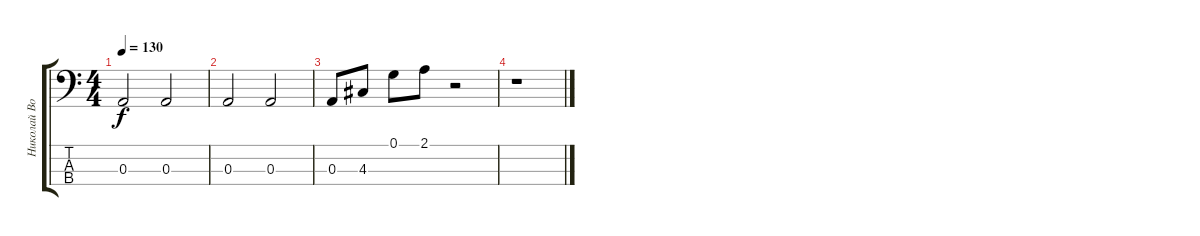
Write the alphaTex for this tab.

\track ("Николай Воронов (бас-гитара)" "Николай Во") {instrument fretlessbass}
\staff {score tabs}
\tuning (G2 D2 A1 E1) {hide}
\ts (4 4)
\tempo 130
\clef f4
\ks c
0.3.2{dy f} 0.3.2 |
0.3.2 0.3.2 |
0.3.8 4.3.8 0.1.8 2.1.8 r.2 |
r.1
